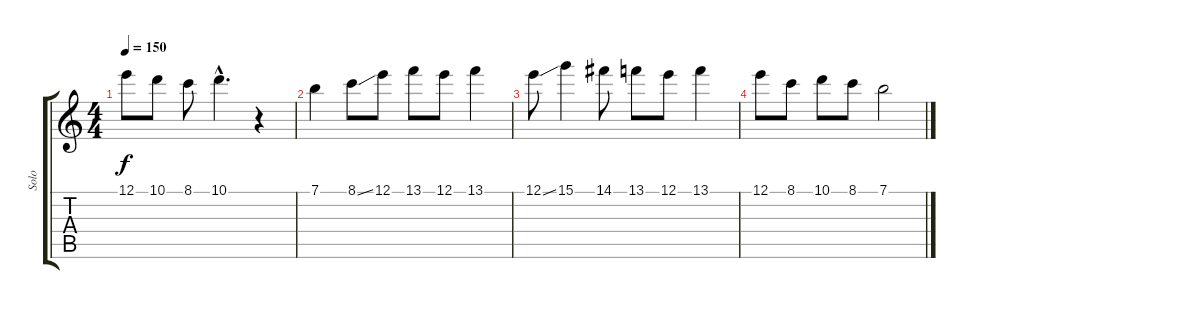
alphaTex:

\track ("Solo" "Solo") {instrument acousticguitarsteel}
\staff {score tabs}
\tuning (E4 B3 G3 D3 A2 E2) {hide}
\ts (4 4)
\tempo 150
\clef g2
\ks c
12.1.8{dy f} 10.1.8 8.1.8 10.1{hac}.4{d} r.4 |
7.1.4 8.1{ss}.8 12.1.8 13.1.8 12.1.8 13.1.4 |
12.1{ss}.8 15.1.4 14.1.8 13.1.8 12.1.8 13.1.4 |
12.1.8 8.1.8 10.1.8 8.1.8 7.1.2
